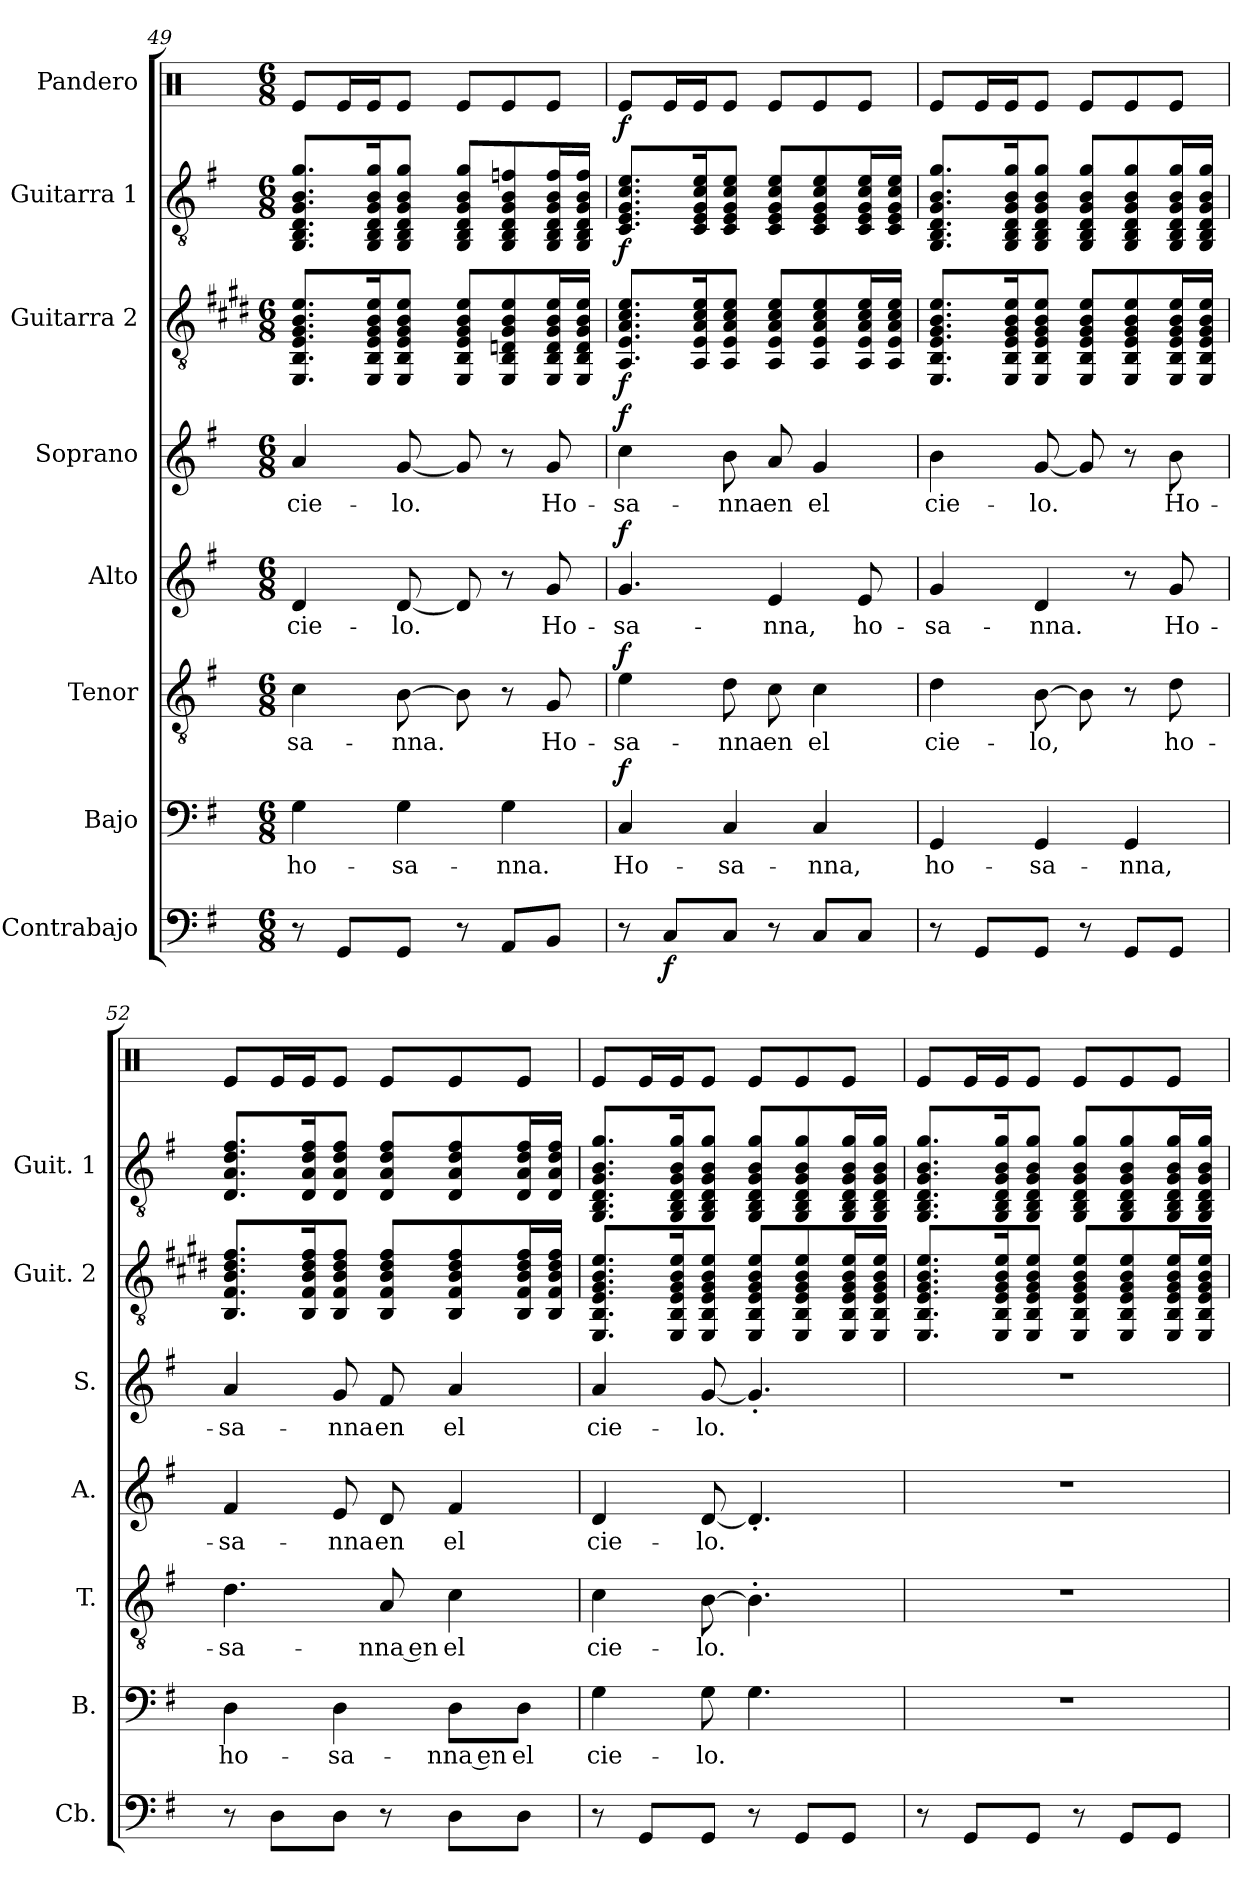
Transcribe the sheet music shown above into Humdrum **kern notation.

**kern	**dynam	**kern	**text	**dynam	**kern	**text	**dynam	**kern	**text	**dynam	**kern	**text	**dynam	**kern	**dynam	**kern	**dynam	**kern	**dynam
*part8	*part8	*part7	*part7	*part7	*part6	*part6	*part6	*part5	*part5	*part5	*part4	*part4	*part4	*part3	*part3	*part2	*part2	*part1	*part1
*staff8	*staff8	*staff7	*staff7	*staff7	*staff6	*staff6	*staff6	*staff5	*staff5	*staff5	*staff4	*staff4	*staff4	*staff3	*staff3	*staff2	*staff2	*staff1	*staff1
*I"Contrabajo	*	*I"Bajo	*	*	*I"Tenor	*	*	*I"Alto	*	*	*I"Soprano	*	*	*I"Guitarra 2	*	*I"Guitarra 1	*	*I"Pandero	*
*I'Cb.	*	*I'B.	*	*	*I'T.	*	*	*I'A.	*	*	*I'S.	*	*	*I'Guit. 2	*	*I'Guit. 1	*	*	*
*clefF4	*	*clefF4	*	*	*clefGv2	*	*	*clefG2	*	*	*clefG2	*	*	*clefGv2	*	*clefGv2	*	*clefX	*
*ITrd7c12	*	*	*	*	*	*	*	*	*	*	*	*	*	*	*	*	*	*	*
*k[f#]	*	*k[f#]	*	*	*k[f#]	*	*	*k[f#]	*	*	*k[f#]	*	*	*k[f#c#g#d#]	*	*k[f#]	*	*k[]	*
*M6/8	*	*M6/8	*	*	*M6/8	*	*	*M6/8	*	*	*M6/8	*	*	*M6/8	*	*M6/8	*	*M6/8	*
=49	=49	=49	=49	=49	=49	=49	=49	=49	=49	=49	=49	=49	=49	=49	=49	=49	=49	=49	=49
8r	.	4G\	ho-	.	4c\	-sa-	.	4d/	cie-	.	4a/	cie-	.	8.EE/ 8.BB/ 8.E/ 8.G#/ 8.B/ 8.e/L	.	8.GG/ 8.BB/ 8.D/ 8.G/ 8.B/ 8.g/L	.	8Re/L	.
8GGG/L	.	.	.	.	.	.	.	.	.	.	.	.	.	.	.	.	.	16Re/L	.
.	.	.	.	.	.	.	.	.	.	.	.	.	.	16EE/ 16BB/ 16E/ 16G#/ 16B/ 16e/K	.	16GG/ 16BB/ 16D/ 16G/ 16B/ 16g/K	.	16Re/J	.
8GGG/J	.	4G\	-sa-	.	[8B\	-nna.	.	[8d/	-lo.	.	[8g/	-lo.	.	8EE/ 8BB/ 8E/ 8G#/ 8B/ 8e/J	.	8GG/ 8BB/ 8D/ 8G/ 8B/ 8g/J	.	8Re/J	.
8r	.	.	.	.	8B\]	.	.	8d/]	.	.	8g/]	.	.	8EE/ 8BB/ 8E/ 8G#/ 8B/ 8e/L	.	8GG/ 8BB/ 8D/ 8G/ 8B/ 8g/L	.	8Re/L	.
8AAA/L	.	4G\	-nna.	.	8r	.	.	8r	.	.	8r	.	.	8EE/ 8BB/ 8Dn/ 8G#/ 8B/ 8e/	.	8GG/ 8BB/ 8D/ 8G/ 8B/ 8fn/	.	8Re/	.
8BBB/J	.	.	.	.	8G/	Ho-	.	8g/	Ho-	.	8g/	Ho-	.	16EE/ 16BB/ 16D/ 16G#/ 16B/ 16e/L	.	16GG/ 16BB/ 16D/ 16G/ 16B/ 16f/L	.	8Re/J	.
.	.	.	.	.	.	.	.	.	.	.	.	.	.	16EE/ 16BB/ 16D/ 16G#/ 16B/ 16e/JJ	.	16GG/ 16BB/ 16D/ 16G/ 16B/ 16f/JJ	.	.	.
=50	=50	=50	=50	=50	=50	=50	=50	=50	=50	=50	=50	=50	=50	=50	=50	=50	=50	=50	=50
!	!	!	!	!LO:DY:a	!	!	!LO:DY:a	!	!	!LO:DY:a	!	!	!LO:DY:a	!	!LO:DY:b	!	!LO:DY:b	!	!LO:DY:b
8r	.	4C/	Ho-	f	4e\	-sa-	f	4.g/	-sa-	f	4cc\	-sa-	f	8.AA/ 8.E/ 8.A/ 8.c#/ 8.e/L	f	8.C/ 8.E/ 8.G/ 8.c/ 8.e/L	f	8Re/L	f
!	!LO:DY:b	!	!	!	!	!	!	!	!	!	!	!	!	!	!	!	!	!	!
8CC/L	f	.	.	.	.	.	.	.	.	.	.	.	.	.	.	.	.	16Re/L	.
.	.	.	.	.	.	.	.	.	.	.	.	.	.	16AA/ 16E/ 16A/ 16c#/ 16e/K	.	16C/ 16E/ 16G/ 16c/ 16e/K	.	16Re/J	.
8CC/J	.	4C/	-sa-	.	8d\	-nna	.	.	.	.	8b\	-nna	.	8AA/ 8E/ 8A/ 8c#/ 8e/J	.	8C/ 8E/ 8G/ 8c/ 8e/J	.	8Re/J	.
8r	.	.	.	.	8c\	en	.	4e/	-nna,	.	8a/	en	.	8AA/ 8E/ 8A/ 8c#/ 8e/L	.	8C/ 8E/ 8G/ 8c/ 8e/L	.	8Re/L	.
8CC/L	.	4C/	-nna,	.	4c\	el	.	.	.	.	4g/	el	.	8AA/ 8E/ 8A/ 8c#/ 8e/	.	8C/ 8E/ 8G/ 8c/ 8e/	.	8Re/	.
8CC/J	.	.	.	.	.	.	.	8e/	ho-	.	.	.	.	16AA/ 16E/ 16A/ 16c#/ 16e/L	.	16C/ 16E/ 16G/ 16c/ 16e/L	.	8Re/J	.
.	.	.	.	.	.	.	.	.	.	.	.	.	.	16AA/ 16E/ 16A/ 16c#/ 16e/JJ	.	16C/ 16E/ 16G/ 16c/ 16e/JJ	.	.	.
=51	=51	=51	=51	=51	=51	=51	=51	=51	=51	=51	=51	=51	=51	=51	=51	=51	=51	=51	=51
8r	.	4GG/	ho-	.	4d\	cie-	.	4g/	-sa-	.	4b\	cie-	.	8.EE/ 8.BB/ 8.E/ 8.G#/ 8.B/ 8.e/L	.	8.GG/ 8.BB/ 8.D/ 8.G/ 8.B/ 8.g/L	.	8Re/L	.
8GGG/L	.	.	.	.	.	.	.	.	.	.	.	.	.	.	.	.	.	16Re/L	.
.	.	.	.	.	.	.	.	.	.	.	.	.	.	16EE/ 16BB/ 16E/ 16G#/ 16B/ 16e/K	.	16GG/ 16BB/ 16D/ 16G/ 16B/ 16g/K	.	16Re/J	.
8GGG/J	.	4GG/	-sa-	.	[8B\	-lo,	.	4d/	-nna.	.	[8g/	-lo.	.	8EE/ 8BB/ 8E/ 8G#/ 8B/ 8e/J	.	8GG/ 8BB/ 8D/ 8G/ 8B/ 8g/J	.	8Re/J	.
8r	.	.	.	.	8B\]	.	.	.	.	.	8g/]	.	.	8EE/ 8BB/ 8E/ 8G#/ 8B/ 8e/L	.	8GG/ 8BB/ 8D/ 8G/ 8B/ 8g/L	.	8Re/L	.
8GGG/L	.	4GG/	-nna,	.	8r	.	.	8r	.	.	8r	.	.	8EE/ 8BB/ 8E/ 8G#/ 8B/ 8e/	.	8GG/ 8BB/ 8D/ 8G/ 8B/ 8g/	.	8Re/	.
8GGG/J	.	.	.	.	8d\	ho-	.	8g/	Ho-	.	8b\	Ho-	.	16EE/ 16BB/ 16E/ 16G#/ 16B/ 16e/L	.	16GG/ 16BB/ 16D/ 16G/ 16B/ 16g/L	.	8Re/J	.
.	.	.	.	.	.	.	.	.	.	.	.	.	.	16EE/ 16BB/ 16E/ 16G#/ 16B/ 16e/JJ	.	16GG/ 16BB/ 16D/ 16G/ 16B/ 16g/JJ	.	.	.
=52	=52	=52	=52	=52	=52	=52	=52	=52	=52	=52	=52	=52	=52	=52	=52	=52	=52	=52	=52
8r	.	4D\	ho-	.	4.d\	-sa-	.	4f#/	-sa-	.	4a/	-sa-	.	8.BB/ 8.F#/ 8.B/ 8.d#/ 8.f#/L	.	8.D/ 8.A/ 8.d/ 8.f#/L	.	8Re/L	.
8DD\L	.	.	.	.	.	.	.	.	.	.	.	.	.	.	.	.	.	16Re/L	.
.	.	.	.	.	.	.	.	.	.	.	.	.	.	16BB/ 16F#/ 16B/ 16d#/ 16f#/K	.	16D/ 16A/ 16d/ 16f#/K	.	16Re/J	.
8DD\J	.	4D\	-sa-	.	.	.	.	8e/	-nna	.	8g/	-nna	.	8BB/ 8F#/ 8B/ 8d#/ 8f#/J	.	8D/ 8A/ 8d/ 8f#/J	.	8Re/J	.
8r	.	.	.	.	8A/	-nna en	.	8d/	en	.	8f#/	en	.	8BB/ 8F#/ 8B/ 8d#/ 8f#/L	.	8D/ 8A/ 8d/ 8f#/L	.	8Re/L	.
8DD\L	.	8D\L	-nna en	.	4c\	el	.	4f#/	el	.	4a/	el	.	8BB/ 8F#/ 8B/ 8d#/ 8f#/	.	8D/ 8A/ 8d/ 8f#/	.	8Re/	.
8DD\J	.	8D\J	el	.	.	.	.	.	.	.	.	.	.	16BB/ 16F#/ 16B/ 16d#/ 16f#/L	.	16D/ 16A/ 16d/ 16f#/L	.	8Re/J	.
.	.	.	.	.	.	.	.	.	.	.	.	.	.	16BB/ 16F#/ 16B/ 16d#/ 16f#/JJ	.	16D/ 16A/ 16d/ 16f#/JJ	.	.	.
=53	=53	=53	=53	=53	=53	=53	=53	=53	=53	=53	=53	=53	=53	=53	=53	=53	=53	=53	=53
8r	.	4G\	cie-	.	4c\	cie-	.	4d/	cie-	.	4a/	cie-	.	8.EE/ 8.BB/ 8.E/ 8.G#/ 8.B/ 8.e/L	.	8.GG/ 8.BB/ 8.D/ 8.G/ 8.B/ 8.g/L	.	8Re/L	.
8GGG/L	.	.	.	.	.	.	.	.	.	.	.	.	.	.	.	.	.	16Re/L	.
.	.	.	.	.	.	.	.	.	.	.	.	.	.	16EE/ 16BB/ 16E/ 16G#/ 16B/ 16e/K	.	16GG/ 16BB/ 16D/ 16G/ 16B/ 16g/K	.	16Re/J	.
8GGG/J	.	8G\	-lo.	.	[8B\	-lo.	.	[8d/	-lo.	.	[8g/	-lo.	.	8EE/ 8BB/ 8E/ 8G#/ 8B/ 8e/J	.	8GG/ 8BB/ 8D/ 8G/ 8B/ 8g/J	.	8Re/J	.
8r	.	4.G\	.	.	4.B'\]	.	.	4.d'/]	.	.	4.g'/]	.	.	8EE/ 8BB/ 8E/ 8G#/ 8B/ 8e/L	.	8GG/ 8BB/ 8D/ 8G/ 8B/ 8g/L	.	8Re/L	.
8GGG/L	.	.	.	.	.	.	.	.	.	.	.	.	.	8EE/ 8BB/ 8E/ 8G#/ 8B/ 8e/	.	8GG/ 8BB/ 8D/ 8G/ 8B/ 8g/	.	8Re/	.
8GGG/J	.	.	.	.	.	.	.	.	.	.	.	.	.	16EE/ 16BB/ 16E/ 16G#/ 16B/ 16e/L	.	16GG/ 16BB/ 16D/ 16G/ 16B/ 16g/L	.	8Re/J	.
.	.	.	.	.	.	.	.	.	.	.	.	.	.	16EE/ 16BB/ 16E/ 16G#/ 16B/ 16e/JJ	.	16GG/ 16BB/ 16D/ 16G/ 16B/ 16g/JJ	.	.	.
=54	=54	=54	=54	=54	=54	=54	=54	=54	=54	=54	=54	=54	=54	=54	=54	=54	=54	=54	=54
8r	.	2.r	.	.	2.r	.	.	2.r	.	.	2.r	.	.	8.EE/ 8.BB/ 8.E/ 8.G#/ 8.B/ 8.e/L	.	8.GG/ 8.BB/ 8.D/ 8.G/ 8.B/ 8.g/L	.	8Re/L	.
8GGG/L	.	.	.	.	.	.	.	.	.	.	.	.	.	.	.	.	.	16Re/L	.
.	.	.	.	.	.	.	.	.	.	.	.	.	.	16EE/ 16BB/ 16E/ 16G#/ 16B/ 16e/K	.	16GG/ 16BB/ 16D/ 16G/ 16B/ 16g/K	.	16Re/J	.
8GGG/J	.	.	.	.	.	.	.	.	.	.	.	.	.	8EE/ 8BB/ 8E/ 8G#/ 8B/ 8e/J	.	8GG/ 8BB/ 8D/ 8G/ 8B/ 8g/J	.	8Re/J	.
8r	.	.	.	.	.	.	.	.	.	.	.	.	.	8EE/ 8BB/ 8E/ 8G#/ 8B/ 8e/L	.	8GG/ 8BB/ 8D/ 8G/ 8B/ 8g/L	.	8Re/L	.
8GGG/L	.	.	.	.	.	.	.	.	.	.	.	.	.	8EE/ 8BB/ 8E/ 8G#/ 8B/ 8e/	.	8GG/ 8BB/ 8D/ 8G/ 8B/ 8g/	.	8Re/	.
8GGG/J	.	.	.	.	.	.	.	.	.	.	.	.	.	16EE/ 16BB/ 16E/ 16G#/ 16B/ 16e/L	.	16GG/ 16BB/ 16D/ 16G/ 16B/ 16g/L	.	8Re/J	.
.	.	.	.	.	.	.	.	.	.	.	.	.	.	16EE/ 16BB/ 16E/ 16G#/ 16B/ 16e/JJ	.	16GG/ 16BB/ 16D/ 16G/ 16B/ 16g/JJ	.	.	.
=	=	=	=	=	=	=	=	=	=	=	=	=	=	=	=	=	=	=	=
*-	*-	*-	*-	*-	*-	*-	*-	*-	*-	*-	*-	*-	*-	*-	*-	*-	*-	*-	*-
